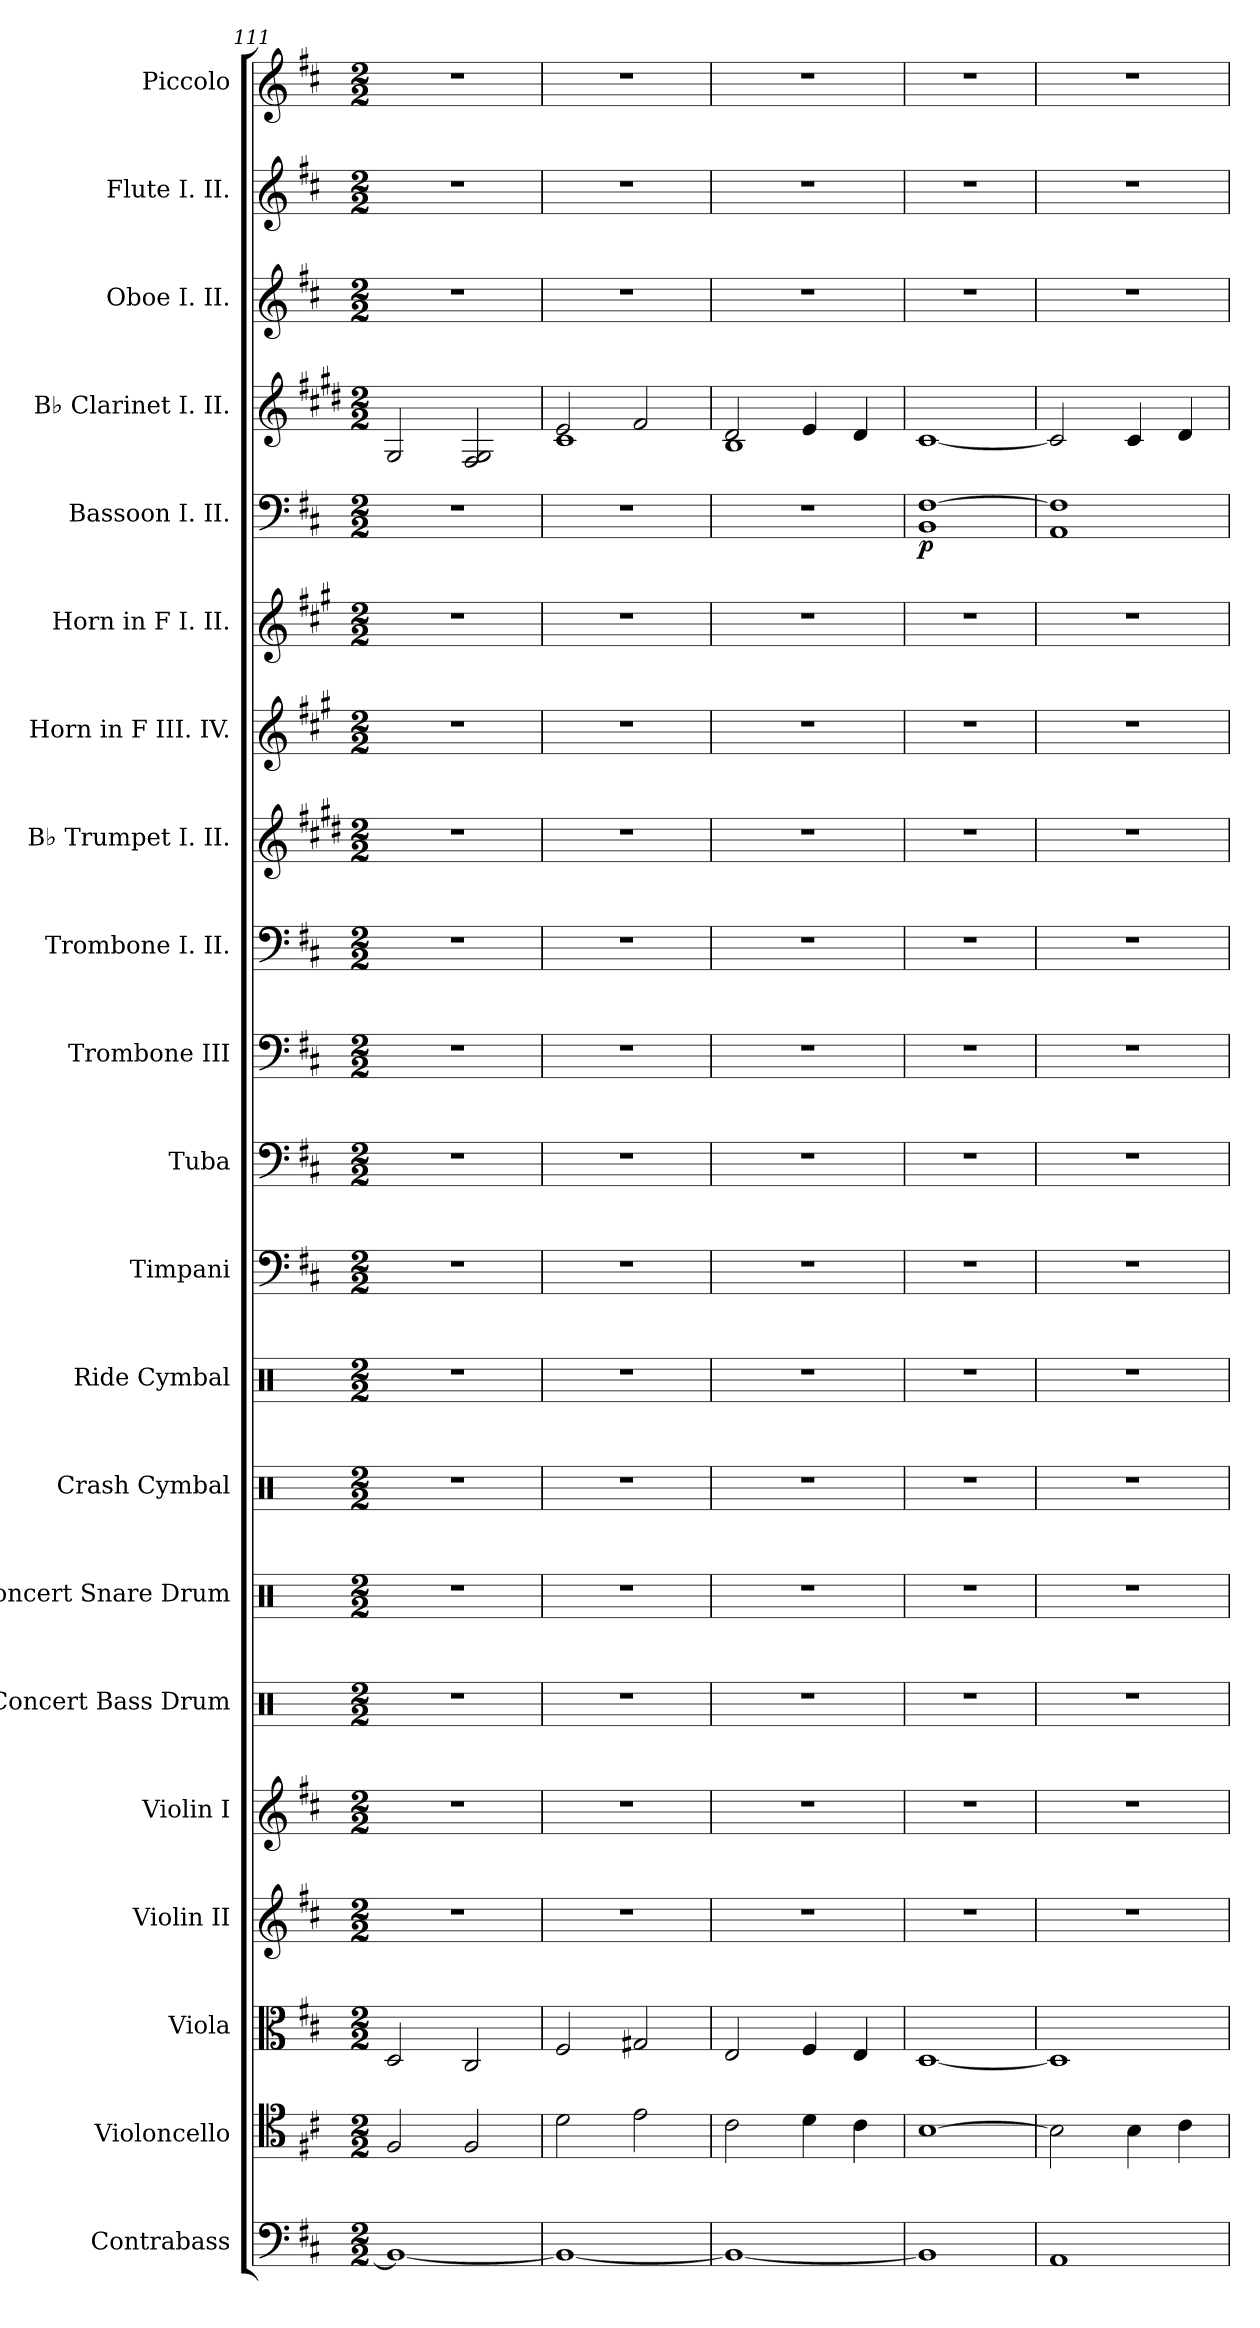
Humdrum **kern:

**kern	**kern	**kern	**kern	**kern	**kern	**kern	**kern	**kern	**kern	**kern	**kern	**kern	**kern	**kern	**kern	**kern	**dynam	**kern	**kern	**kern	**kern
*part21	*part20	*part19	*part18	*part17	*part16	*part15	*part14	*part13	*part12	*part11	*part10	*part9	*part8	*part7	*part6	*part5	*part5	*part4	*part3	*part2	*part1
*staff21	*staff20	*staff19	*staff18	*staff17	*staff16	*staff15	*staff14	*staff13	*staff12	*staff11	*staff10	*staff9	*staff8	*staff7	*staff6	*staff5	*staff5	*staff4	*staff3	*staff2	*staff1
*I"Contrabass	*I"Violoncello	*I"Viola	*I"Violin II	*I"Violin I	*I"Concert Bass Drum	*I"Concert Snare Drum	*I"Crash Cymbal	*I"Ride Cymbal	*I"Timpani	*I"Tuba	*I"Trombone III	*I"Trombone I. II.	*I"B♭ Trumpet I. II.	*I"Horn in F III. IV.	*I"Horn in F I. II.	*I"Bassoon I. II.	*	*I"B♭ Clarinet I. II.	*I"Oboe I. II.	*I"Flute I. II.	*I"Piccolo
*I'Cb.	*I'Vc.	*I'Vla.	*I'Vln.	*I'Vln.	*I'Con. BD	*I'Con. Sn.	*I'Cr. Cym.	*I'R. Cym.	*I'Timp.	*I'Tba.	*I'Tbn.	*I'Tbn.	*I'B♭ Tpt.	*	*	*I'Bsn.	*	*I'B♭ Cl.	*I'Ob.	*I'Fl.	*I'Picc.
*clefF4	*clefC4	*clefC3	*clefG2	*clefG2	*clefX	*clefX	*clefX	*clefX	*clefF4	*clefF4	*clefF4	*clefF4	*clefG2	*clefG2	*clefG2	*clefF4	*	*clefG2	*clefG2	*clefG2	*clefG2
*ITrd7c12	*	*	*	*	*	*	*	*	*	*	*	*	*ITrd1c2	*ITrd4c7	*ITrd4c7	*	*	*ITrd1c2	*	*	*ITrd-7c-12
*k[f#c#]	*k[f#c#]	*k[f#c#]	*k[f#c#]	*k[f#c#]	*k[]	*k[]	*k[]	*k[]	*k[f#c#]	*k[f#c#]	*k[f#c#]	*k[f#c#]	*k[f#c#]	*k[f#c#]	*k[f#c#]	*k[f#c#]	*	*k[f#c#]	*k[f#c#]	*k[f#c#]	*k[f#c#]
*M2/2	*M2/2	*M2/2	*M2/2	*M2/2	*M2/2	*M2/2	*M2/2	*M2/2	*M2/2	*M2/2	*M2/2	*M2/2	*M2/2	*M2/2	*M2/2	*M2/2	*	*M2/2	*M2/2	*M2/2	*M2/2
=111	=111	=111	=111	=111	=111	=111	=111	=111	=111	=111	=111	=111	=111	=111	=111	=111	=111	=111	=111	=111	=111
1BBB_	2F#/	2D/	1r	1r	1r	1r	1r	1r	1r	1r	1r	1r	1r	1r	1r	1r	.	2F#/	1r	1r	1r
.	2F#/	2C#/	.	.	.	.	.	.	.	.	.	.	.	.	.	.	.	2E/ 2F#/	.	.	.
=112	=112	=112	=112	=112	=112	=112	=112	=112	=112	=112	=112	=112	=112	=112	=112	=112	=112	=112	=112	=112	=112
*	*	*	*	*	*	*	*	*	*	*	*	*	*	*	*	*	*	*^	*	*	*
1BBB_	2d\	2F#/	1r	1r	1r	1r	1r	1r	1r	1r	1r	1r	1r	1r	1r	1r	.	2d/	1B	1r	1r	1r
.	2e\	2G#X/	.	.	.	.	.	.	.	.	.	.	.	.	.	.	.	2e/	.	.	.	.
=113	=113	=113	=113	=113	=113	=113	=113	=113	=113	=113	=113	=113	=113	=113	=113	=113	=113	=113	=113	=113	=113	=113
1BBB_	2c#\	2E/	1r	1r	1r	1r	1r	1r	1r	1r	1r	1r	1r	1r	1r	1r	.	2c#/	1A	1r	1r	1r
.	4d\	4F#/	.	.	.	.	.	.	.	.	.	.	.	.	.	.	.	4d/	.	.	.	.
.	4c#\	4E/	.	.	.	.	.	.	.	.	.	.	.	.	.	.	.	4c#/	.	.	.	.
*	*	*	*	*	*	*	*	*	*	*	*	*	*	*	*	*	*	*v	*v	*	*	*
=114	=114	=114	=114	=114	=114	=114	=114	=114	=114	=114	=114	=114	=114	=114	=114	=114	=114	=114	=114	=114	=114
!	!	!	!	!	!	!	!	!	!	!	!	!	!	!	!	!	!LO:DY:b	!	!	!	!
1BBB]	[1B	[1D	1r	1r	1r	1r	1r	1r	1r	1r	1r	1r	1r	1r	1r	1BB [1F#	p	[1B	1r	1r	1r
=115	=115	=115	=115	=115	=115	=115	=115	=115	=115	=115	=115	=115	=115	=115	=115	=115	=115	=115	=115	=115	=115
1AAA	2B\]	1D]	1r	1r	1r	1r	1r	1r	1r	1r	1r	1r	1r	1r	1r	1AA 1F#]	.	2B/]	1r	1r	1r
.	4B\	.	.	.	.	.	.	.	.	.	.	.	.	.	.	.	.	4B/	.	.	.
.	4c#\	.	.	.	.	.	.	.	.	.	.	.	.	.	.	.	.	4c#/	.	.	.
=	=	=	=	=	=	=	=	=	=	=	=	=	=	=	=	=	=	=	=	=	=
*-	*-	*-	*-	*-	*-	*-	*-	*-	*-	*-	*-	*-	*-	*-	*-	*-	*-	*-	*-	*-	*-
